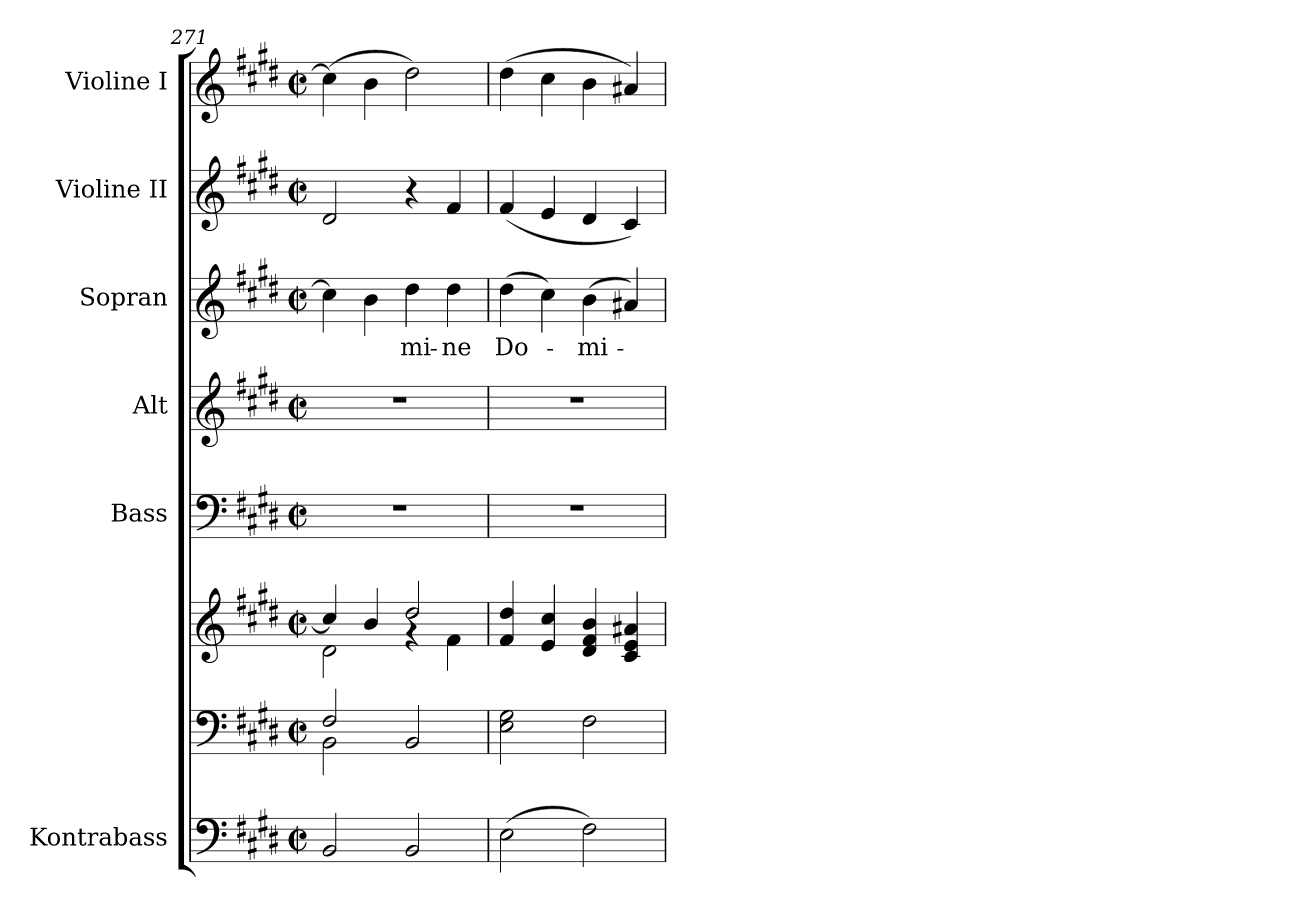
**kern	**kern	**kern	**kern	**kern	**kern	**text	**kern	**kern
*part7	*part6	*part6	*part5	*part4	*part3	*part3	*part2	*part1
*staff8	*staff7	*staff6	*staff5	*staff4	*staff3	*staff3	*staff2	*staff1
*I"Kontrabass	*	*	*I"Bass	*I"Alt	*I"Sopran	*	*I"Violine II	*I"Violine I
*I'Kb.	*	*	*I'B.	*I'A.	*I'S.	*	*I'Vl. II	*I'Vl. I
!!LO:PB:g=z
*clefF4	*clefF4	*clefG2	*clefF4	*clefG2	*clefG2	*	*clefG2	*clefG2
*ITrd7c12	*	*	*	*	*	*	*	*
*k[f#c#g#d#]	*k[f#c#g#d#]	*k[f#c#g#d#]	*k[f#c#g#d#]	*k[f#c#g#d#]	*k[f#c#g#d#]	*	*k[f#c#g#d#]	*k[f#c#g#d#]
*E:	*E:	*E:	*E:	*E:	*E:	*	*E:	*E:
*M2/2	*M2/2	*M2/2	*M2/2	*M2/2	*M2/2	*	*M2/2	*M2/2
*met(c|)	*met(c|)	*met(c|)	*met(c|)	*met(c|)	*met(c|)	*	*met(c|)	*met(c|)
=271	=271	=271	=271	=271	=271	=271	=271	=271
*	*^	*^	*	*	*	*	*	*
2BBB/	2F#/	2BB\	4cc#/]	2d#\	1r	1r	4cc#\]	.	2d#/	(>4cc#\]
.	.	.	4b/	.	.	.	4b\	.	.	4b\
!	!	!	!	!	!	!	!	!LO:LY:b	!	!
2BBB/	2BB/	2ryy	2dd#/	4rf	.	.	4dd#\	-mi-	4r	2dd#\)
!	!	!	!	!	!	!	!	!LO:LY:b	!	!
.	.	.	.	4f#\	.	.	4dd#\	-ne	4f#/	.
*	*v	*v	*	*	*	*	*	*	*	*
=272	=272	=272	=272	=272	=272	=272	=272	=272	=272
!	!	!	!	!	!	!	!LO:LY:b	!	!
*	*	*v	*v	*	*	*	*	*	*
(>2EE\	2E\ 2G#\	4f#/ 4dd#/	1r	1r	(>4dd#\	Do-	(<4f#/	(>4dd#\
.	.	4e/ 4cc#/	.	.	4cc#\)	.	4e/	4cc#\
!	!	!	!	!	!	!LO:LY:b	!	!
2FF#\)	2F#\	4d#/ 4f#/ 4b/	.	.	(>4b\	-mi-	4d#/	4b\
.	.	4c#/ 4e/ 4a#X/	.	.	4a#X/)	.	4c#/)	4a#X/)
=	=	=	=	=	=	=	=	=
*-	*-	*-	*-	*-	*-	*-	*-	*-
